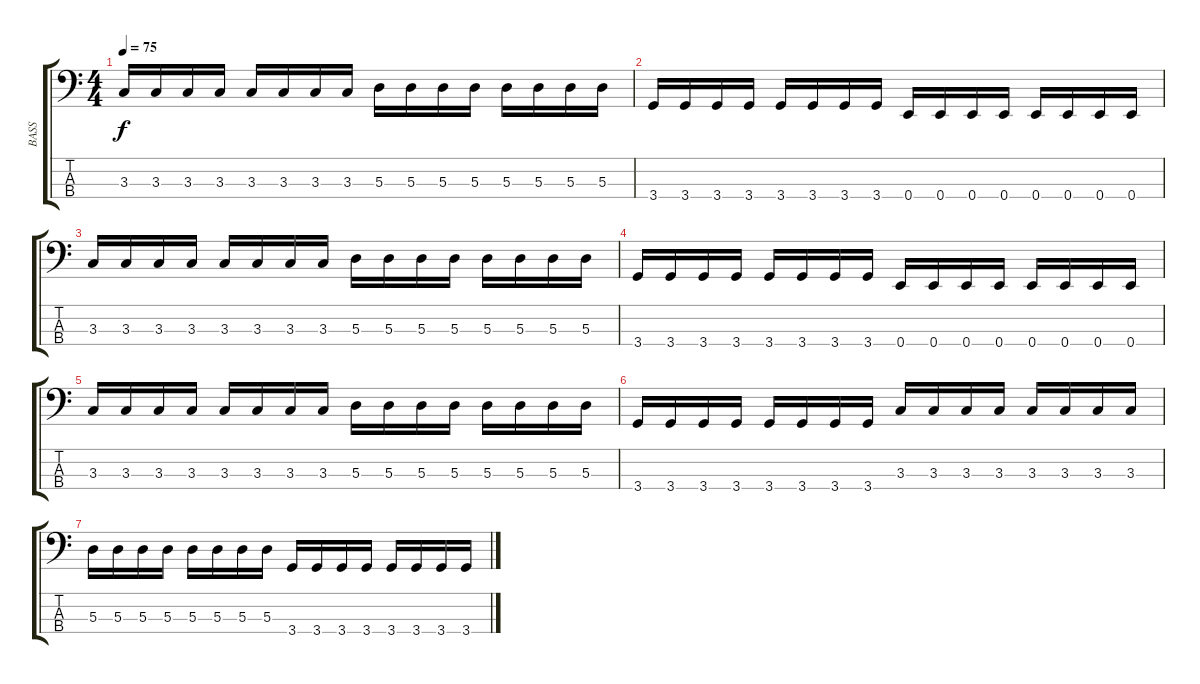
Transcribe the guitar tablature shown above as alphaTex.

\track ("BASS" "BASS") {instrument acousticguitarnylon}
\staff {score tabs}
\tuning (G2 D2 A1 E1) {hide}
\ts (4 4)
\tempo 75
\clef f4
\ks c
3.3.16{dy f} 3.3.16 3.3.16 3.3.16 3.3.16 3.3.16 3.3.16 3.3.16 5.3.16 5.3.16 5.3.16 5.3.16 5.3.16 5.3.16 5.3.16 5.3.16 |
3.4.16 3.4.16 3.4.16 3.4.16 3.4.16 3.4.16 3.4.16 3.4.16 0.4.16 0.4.16 0.4.16 0.4.16 0.4.16 0.4.16 0.4.16 0.4.16 |
3.3.16 3.3.16 3.3.16 3.3.16 3.3.16 3.3.16 3.3.16 3.3.16 5.3.16 5.3.16 5.3.16 5.3.16 5.3.16 5.3.16 5.3.16 5.3.16 |
3.4.16 3.4.16 3.4.16 3.4.16 3.4.16 3.4.16 3.4.16 3.4.16 0.4.16 0.4.16 0.4.16 0.4.16 0.4.16 0.4.16 0.4.16 0.4.16 |
3.3.16 3.3.16 3.3.16 3.3.16 3.3.16 3.3.16 3.3.16 3.3.16 5.3.16 5.3.16 5.3.16 5.3.16 5.3.16 5.3.16 5.3.16 5.3.16 |
3.4.16 3.4.16 3.4.16 3.4.16 3.4.16 3.4.16 3.4.16 3.4.16 3.3.16 3.3.16 3.3.16 3.3.16 3.3.16 3.3.16 3.3.16 3.3.16 |
5.3.16 5.3.16 5.3.16 5.3.16 5.3.16 5.3.16 5.3.16 5.3.16 3.4.16 3.4.16 3.4.16 3.4.16 3.4.16 3.4.16 3.4.16 3.4.16
